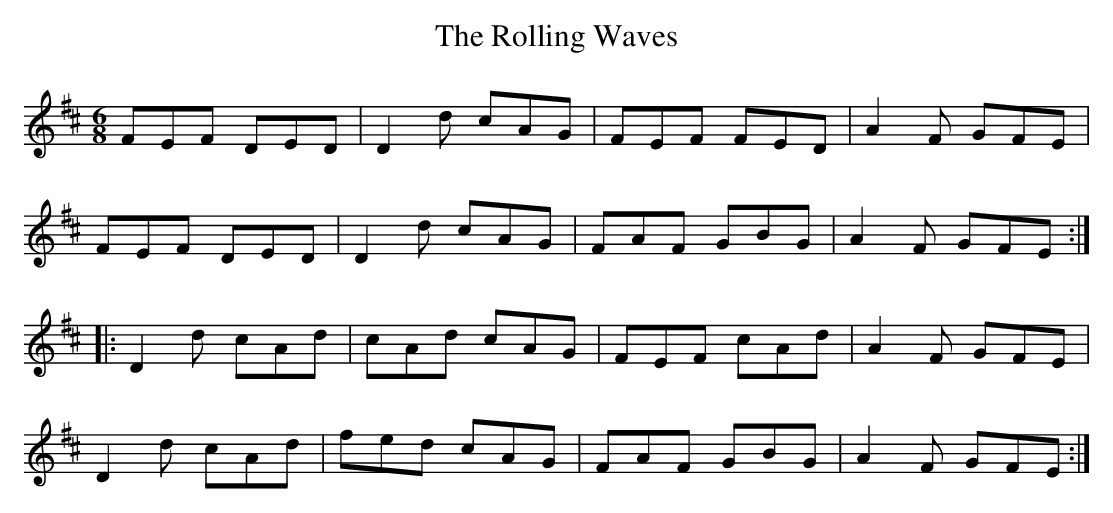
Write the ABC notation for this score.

X:1
T:The Rolling Waves
M:6/8
L:1/8
K:Dmaj
FEF DED | D2d cAG | FEF FED | A2F GFE |
FEF DED | D2d cAG | FAF GBG | A2F GFE ::
D2d cAd | cAd cAG | FEF cAd | A2F GFE |
D2d cAd | fed cAG | FAF GBG | A2F GFE :|
